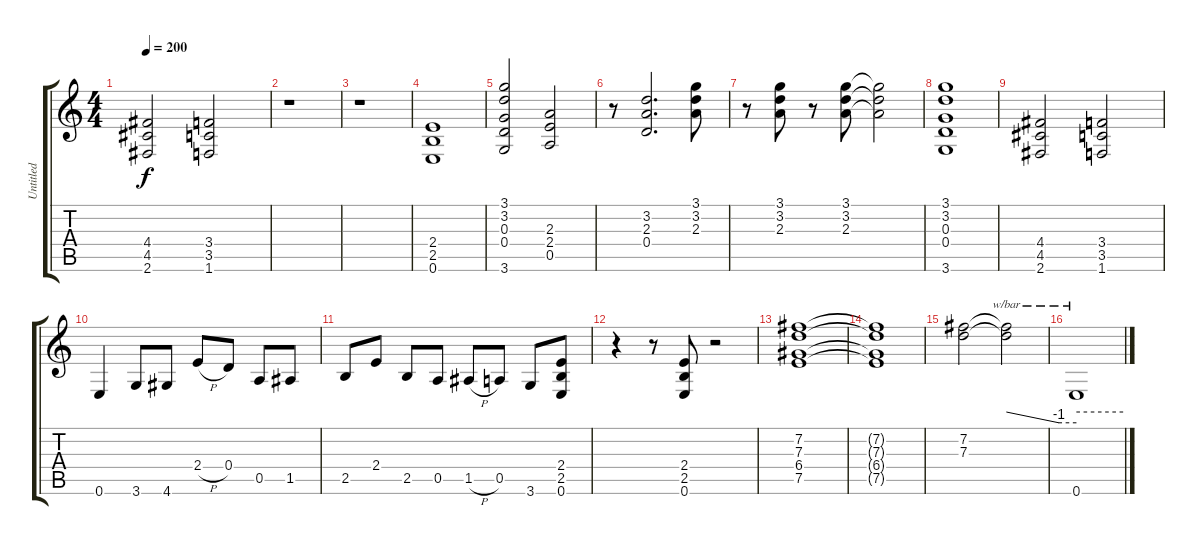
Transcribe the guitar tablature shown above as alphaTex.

\track ("Untitled" "Untitled") {instrument distortionguitar}
\staff {score tabs}
\tuning (E4 B3 G3 D3 A2 E2) {hide}
\ts (4 4)
\tempo 200
\clef g2
\ks c
(4.4 4.5 2.6).2{dy f} (3.4 3.5 1.6).2 |
r.1 |
r.1 |
(2.4 2.5 0.6).1 |
(3.1 3.2 0.3 0.4 3.6).2 (2.3 2.4 0.5).2 |
r.8 (3.2 2.3 0.4).2{d} (3.1 3.2 2.3).8 |
r.8 (3.1 3.2 2.3).8 r.8 (3.1 3.2 2.3).8 (3.1{t} 3.2{t} 2.3{t}).2 |
(3.1 3.2 0.3 0.4 3.6).1 |
(4.4 4.5 2.6).2 (3.4 3.5 1.6).2 |
0.6.4 3.6.8 4.6.8 2.4{h}.8 0.4.8 0.5.8 1.5.8 |
2.5.8 2.4.8 2.5.8 0.5.8 1.5{h}.8 0.5.8 3.6.8 (2.4 2.5 0.6).8 |
r.4 r.8 (2.4 2.5 0.6).8 r.2 |
(7.2 7.3 6.4 7.5).1 |
(7.2{t} 7.3{t} 6.4{t} 7.5{t}).1 |
(7.2 7.3).2 (7.2{t} 7.3{t}).2{tbe (custom default 0 0 45 -4 60 -4)} |
0.6.1{tbe (hold default 0 0 60 0)}
